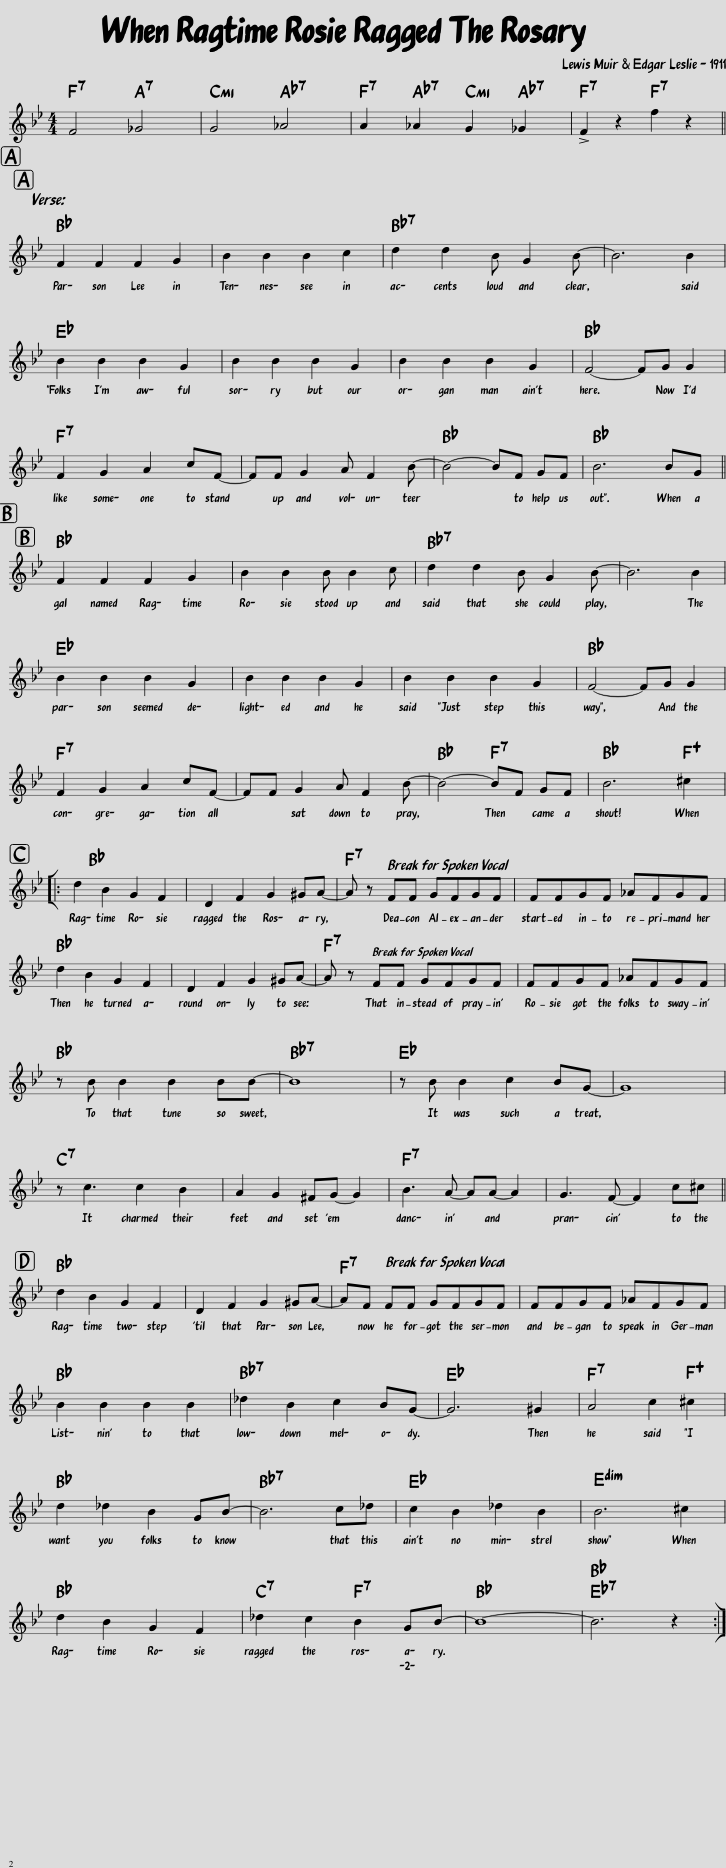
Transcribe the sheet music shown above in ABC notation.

X:1
L:1/8
M:4/4
I:linebreak $
K:Bb
V:1 treble
V:1
 F4 _G4 | G4 _A4 | A2 _A2 G2 _G2 | !>!F2 z2 f2 z2 ||$ F2 F2 F2 G2 | %5
 B2 B2 B2 c2 | d2 d2 B G2 B- | B6 B2 |$ B2 B2 B2 G2 | B2 B2 B2 G2 | %10
 B2 B2 B2 G2 | F4- FG G2 |$ F2 G2 A2 cF- | FF G2 A F2 B- | B4- BF GF | %15
 B6 BG ||$ F2 F2 F2 G2 | B2 B2 B B2 c | d2 d2 B G2 B- | B6 B2 |$ %20
 B2 B2 B2 G2 | B2 B2 B2 G2 | B2 B2 B2 G2 | F4- FG G2 |$ F2 G2 A2 cF- | %25
 FF G2 A F2 B- | B4- BF GF | B6 ^c2 |:$ d2 B2 G2 F2 | D2 F2 G2 ^GA- | %30
 A z FF GFGF | FFGF _AFGF |$ d2 B2 G2 F2 | D2 F2 G2 ^GA- | A z FF GFGF | %35
 FFGF _AFGF |$ z B B2 B2 BB- | B8 | z B B2 c2 BG- | G8 |$ %40
 z c3 c2 B2 | A2 G2 ^FG- G2 | B3 A- AA- A2 | G3 F- F2 c^c ||$ d2 B2 G2 F2 | %45
 D2 F2 G2 ^GA- | AF FF GFGF | FFGF _AFGF |$ B2 B2 B2 B2 | _d2 B2 c2 BG- | %50
 G6 ^G2 | A4 c2 ^c2 |$ d2 _d2 B2 GB- | B6 c_d | c2 B2 _d2 B2 | %55
 B6 ^c2 |$ d2 B2 G2 F2 | _d2 c2 B2 GB- | B8- | B6 z2 :| %60
